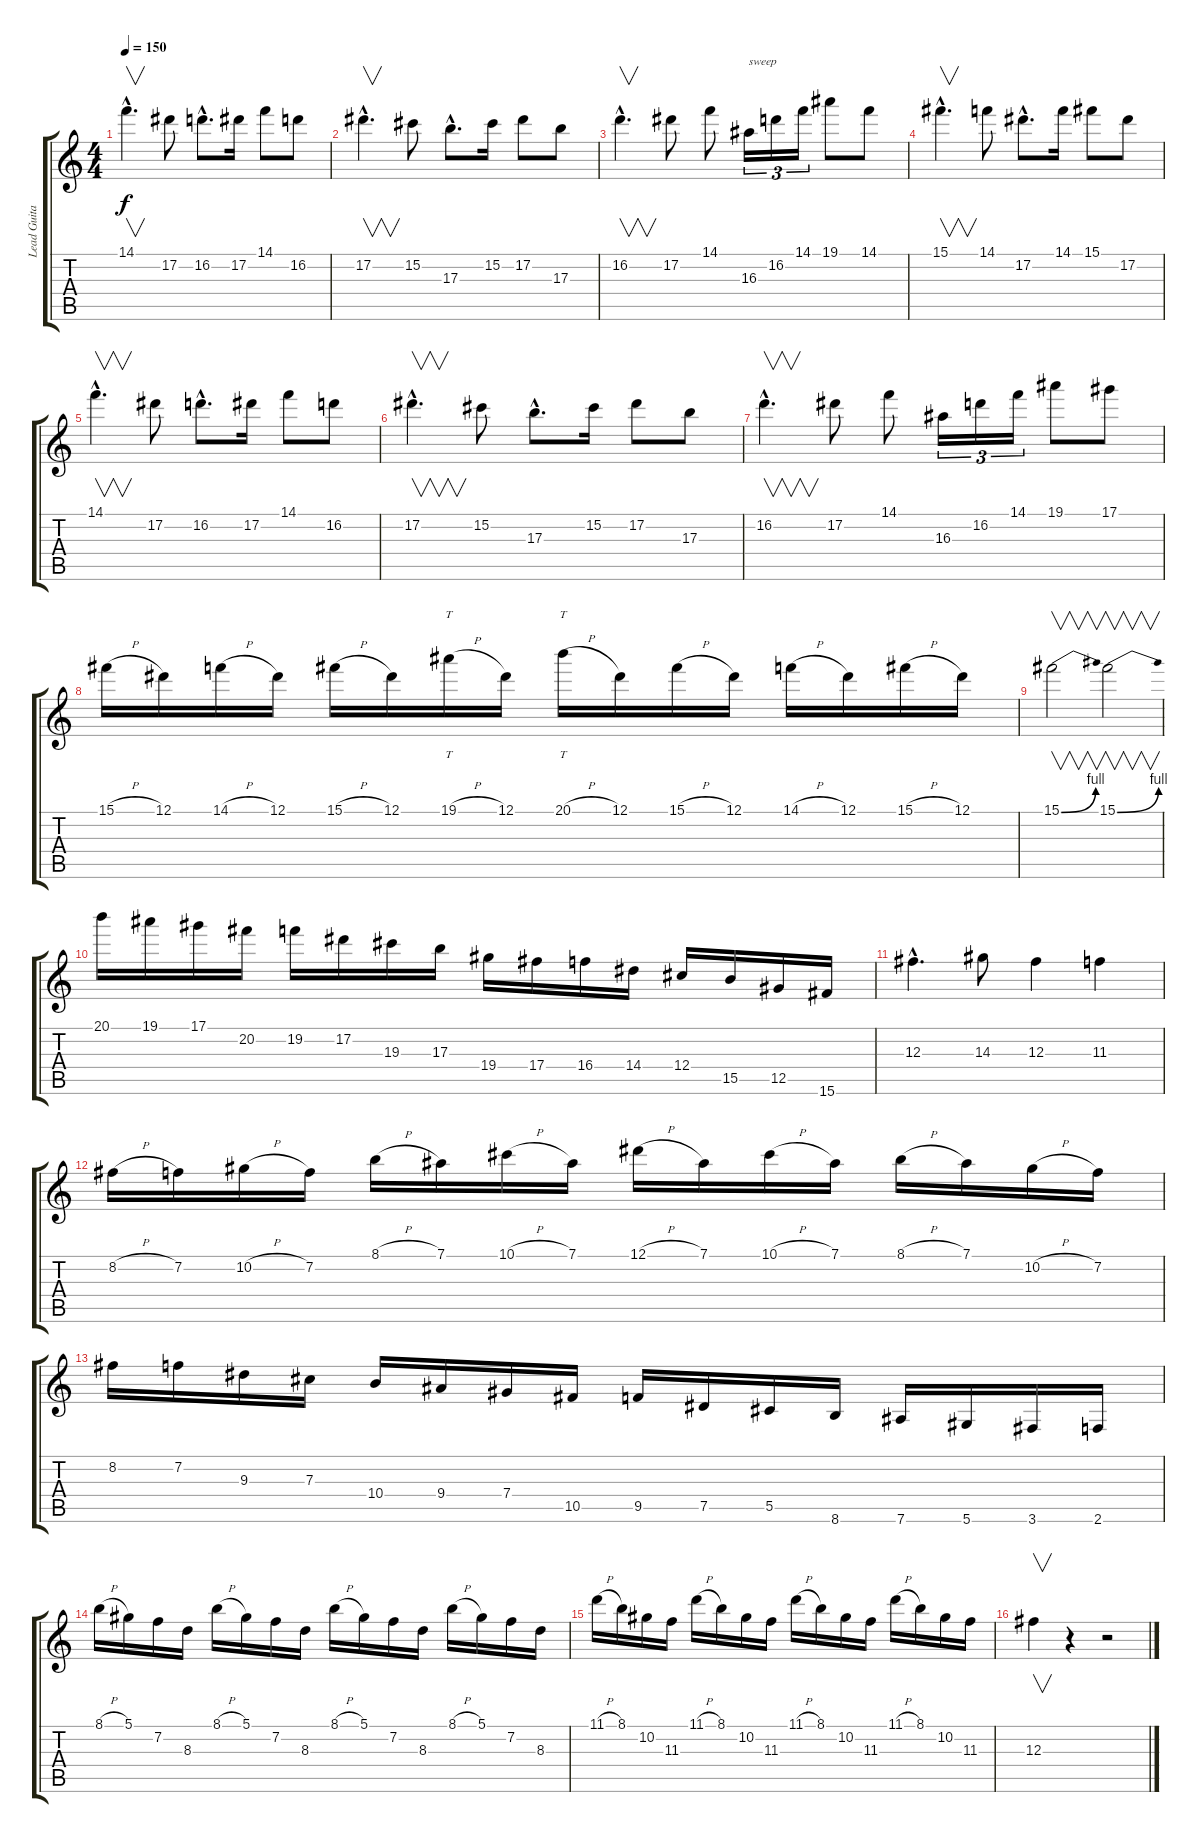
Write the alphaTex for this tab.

\track ("Lead Guitar I" "Lead Guita") {instrument overdrivenguitar}
\staff {score tabs}
\tuning (Eb4 Bb3 Gb3 Db3 Ab2 Eb2) {hide}
\ts (4 4)
\tempo 150
\clef g2
\ks c
14.1{hac}.4{v d dy f} 17.2.8 16.2{hac}.8{d} 17.2.16 14.1.8 16.2.8 |
17.2{hac}.4{v d} 15.2.8 17.3{hac}.8{d} 15.2.16 17.2.8 17.3.8 |
16.2{hac}.4{v d} 17.2.8 14.1.8 16.3.16{tu (3 2) txt "sweep"} 16.2.16{tu (3 2)} 14.1.16{tu (3 2)} 19.1.8 14.1.8 |
15.1{hac}.4{v d} 14.1.8 17.2{hac}.8{d} 14.1.16 15.1.8 17.2.8 |
14.1{hac}.4{v d} 17.2.8 16.2{hac}.8{d} 17.2.16 14.1.8 16.2.8 |
17.2{hac}.4{v d} 15.2.8 17.3{hac}.8{d} 15.2.16 17.2.8 17.3.8 |
16.2{hac}.4{v d} 17.2.8 14.1.8 16.3.16{tu (3 2)} 16.2.16{tu (3 2)} 14.1.16{tu (3 2)} 19.1.8 17.1.8 |
15.1{h}.16 12.1.16 14.1{h}.16 12.1.16 15.1{h}.16 12.1.16 19.1{h}.16{tt} 12.1.16 20.1{h}.16{tt} 12.1.16 15.1{h}.16 12.1.16 14.1{h}.16 12.1.16 15.1{h}.16 12.1.16 |
15.1{be (bend 0 0 60 4)}.2{v} 15.1{be (bend 0 0 60 4)}.2{v} |
20.1.16 19.1.16 17.1.16 20.2.16 19.2.16 17.2.16 19.3.16 17.3.16 19.4.16 17.4.16 16.4.16 14.4.16 12.4.16 15.5.16 12.5.16 15.6.16 |
12.3{hac}.4{d} 14.3.8 12.3.4 11.3.4 |
8.2{h}.16 7.2.16 10.2{h}.16 7.2.16 8.1{h}.16 7.1.16 10.1{h}.16 7.1.16 12.1{h}.16 7.1.16 10.1{h}.16 7.1.16 8.1{h}.16 7.1.16 10.2{h}.16 7.2.16 |
8.2.16 7.2.16 9.3.16 7.3.16 10.4.16 9.4.16 7.4.16 10.5.16 9.5.16 7.5.16 5.5.16 8.6.16 7.6.16 5.6.16 3.6.16 2.6.16 |
8.1{h}.16 5.1.16 7.2.16 8.3.16 8.1{h}.16 5.1.16 7.2.16 8.3.16 8.1{h}.16 5.1.16 7.2.16 8.3.16 8.1{h}.16 5.1.16 7.2.16 8.3.16 |
11.1{h}.16 8.1.16 10.2.16 11.3.16 11.1{h}.16 8.1.16 10.2.16 11.3.16 11.1{h}.16 8.1.16 10.2.16 11.3.16 11.1{h}.16 8.1.16 10.2.16 11.3.16 |
12.3.4{v} r.4 r.2
